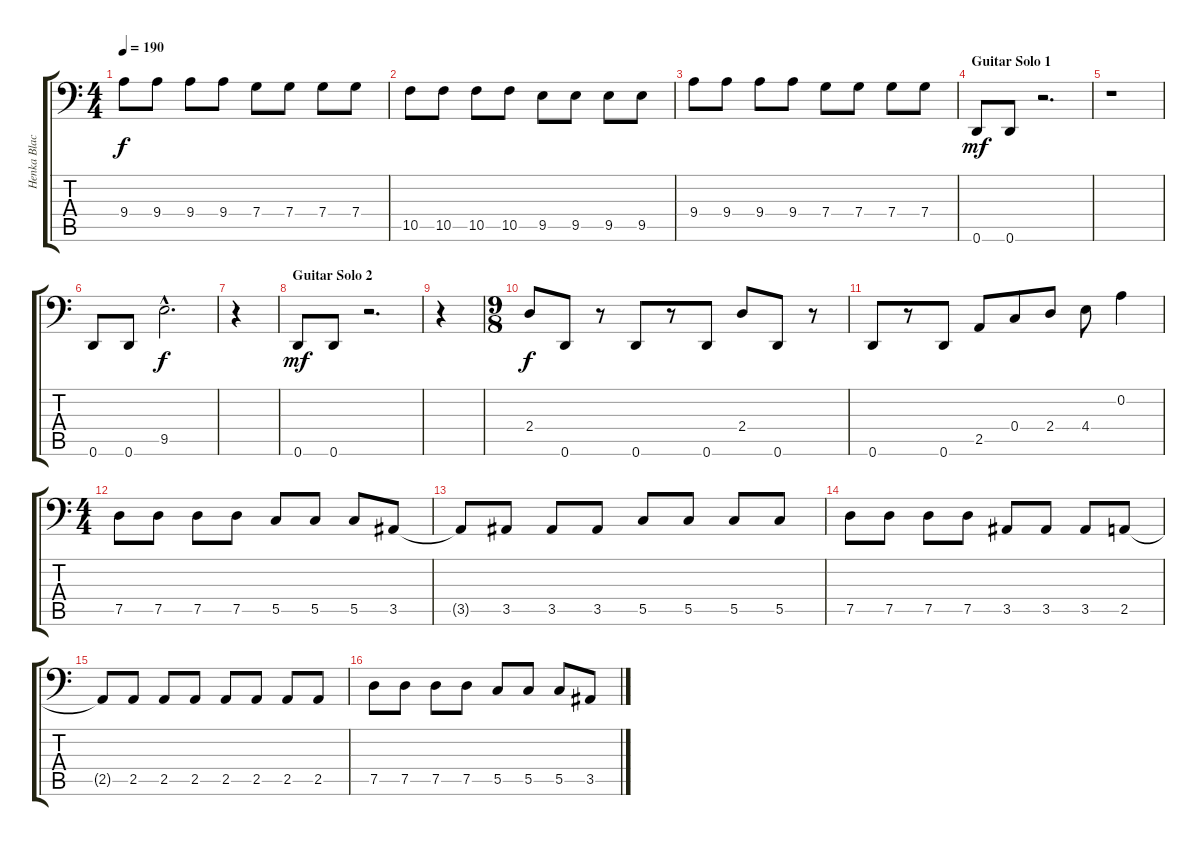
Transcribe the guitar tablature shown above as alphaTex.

\track ("Henka Blacksmith" "Henka Blac") {instrument electricbasspick}
\staff {score tabs}
\tuning (D3 A2 F2 C2 G1 D1) {hide}
\ts (4 4)
\tempo 190
\clef f4
\ks c
9.4.8{dy f} 9.4.8 9.4.8 9.4.8 7.4.8 7.4.8 7.4.8 7.4.8 |
10.5.8 10.5.8 10.5.8 10.5.8 9.5.8 9.5.8 9.5.8 9.5.8 |
9.4.8 9.4.8 9.4.8 9.4.8 7.4.8 7.4.8 7.4.8 7.4.8 |
\section ("" "Guitar Solo 1")
0.6.8{dy mf} 0.6.8 r.2{d} |
r.1 |
0.6.8 0.6.8 9.5{hac}.2{d dy f} |
r.4 |
\section ("" "Guitar Solo 2")
0.6.8{dy mf} 0.6.8 r.2{d} |
r.4 |
\ts (9 8)
2.4.8{dy f} 0.6.8 r.8 0.6.8 r.8 0.6.8 2.4.8 0.6.8 r.8 |
0.6.8 r.8 0.6.8 2.5.8 0.4.8 2.4.8 4.4.8 0.2.4 |
\ts (4 4)
7.5.8 7.5.8 7.5.8 7.5.8 5.5.8 5.5.8 5.5.8 3.5.8 |
3.5{t}.8 3.5.8 3.5.8 3.5.8 5.5.8 5.5.8 5.5.8 5.5.8 |
7.5.8 7.5.8 7.5.8 7.5.8 3.5.8 3.5.8 3.5.8 2.5.8 |
2.5{t}.8 2.5.8 2.5.8 2.5.8 2.5.8 2.5.8 2.5.8 2.5.8 |
7.5.8 7.5.8 7.5.8 7.5.8 5.5.8 5.5.8 5.5.8 3.5.8
